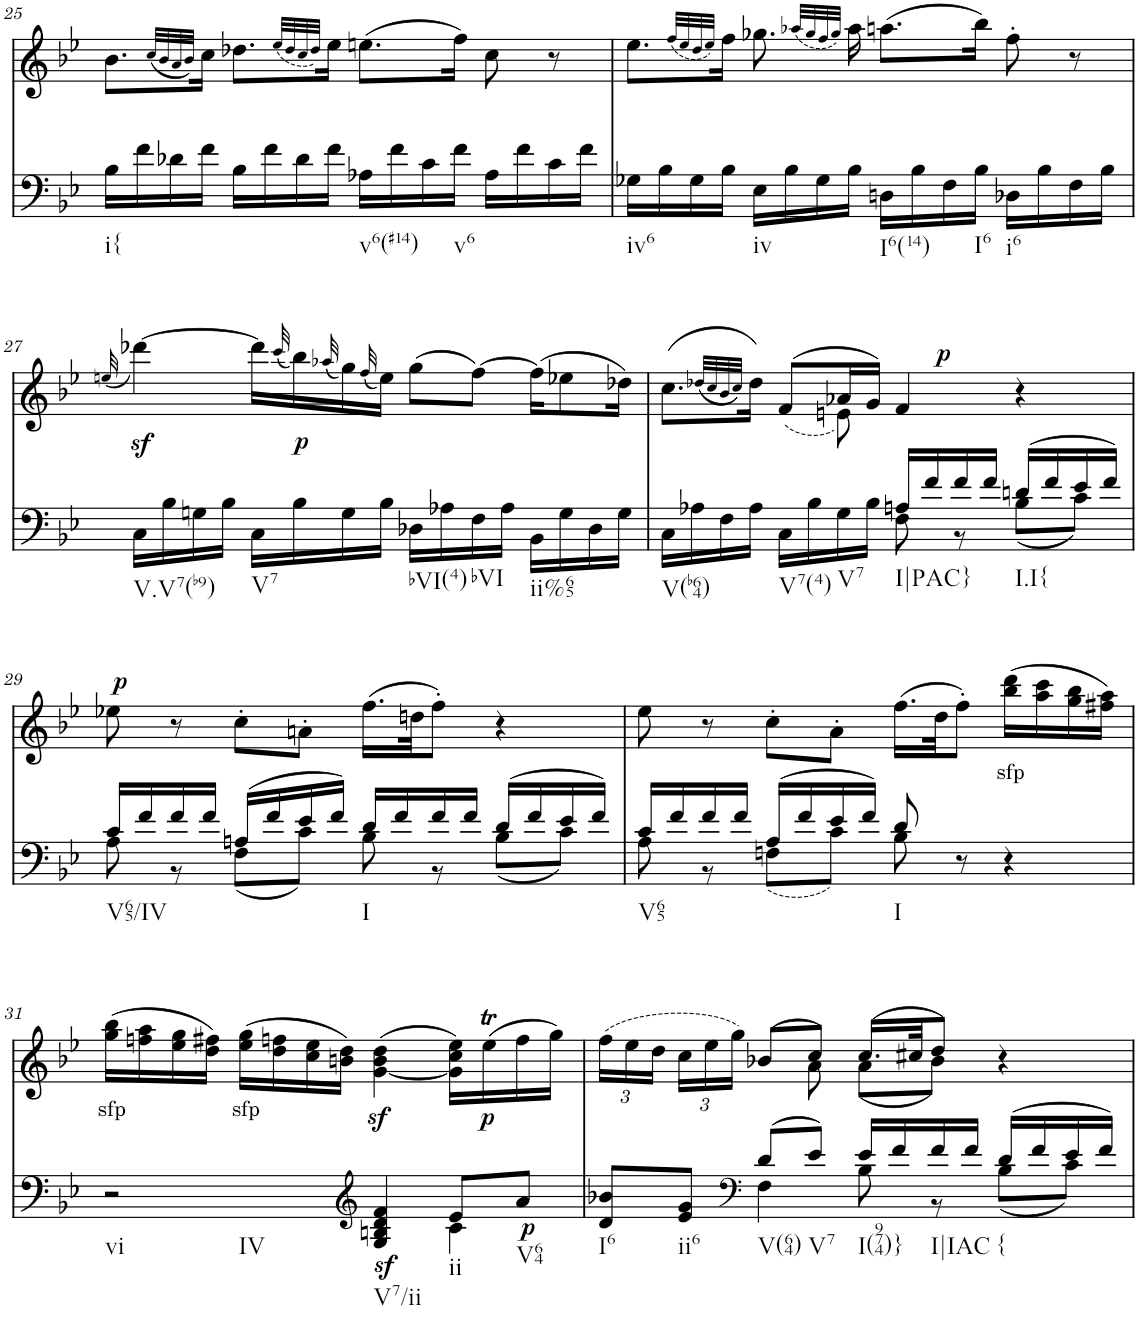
**kern	**dynam	**kern	**text	**dynam
*part2	*part2	*part1	*part1	*part1
*staff2	*staff2	*staff1	*staff1	*staff1
*I"Piano	*	*I"Piano	*	*
*I'Pno	*	*I'Pno	*	*
!!LO:PB:g=z
*clefF4	*	*clefG2	*	*
*k[b-e-]	*	*k[b-e-]	*	*
*B-:	*	*B-:	*	*
*M4/4	*	*M4/4	*	*
=25	=25	=25	=25	=25
!LO:TX:b:t=i{	!	!	!	!
16B-\LL	.	8.b-\L	.	.
16f\	.	.	.	.
16d-X\	.	.	.	.
.	.	(32qcc/LLL	.	.
.	.	32qb-/	.	.
.	.	32qa/	.	.
.	.	32qb-/JJJ)	.	.
16f\JJ	.	16cc\Jk	.	.
16B-\LL	.	8.dd-X\L	.	.
16f\	.	.	.	.
16d-\	.	.	.	.
.	.	(32qee-/LLL	.	.
.	.	32qdd-/	.	.
.	.	32qcc/	.	.
.	.	32qdd-/JJJ)	.	.
16f\JJ	.	16ee-\Jk	.	.
!LO:TX:b:t=v6(#14)	!	!	!	!
16A-X\LL	.	(8.een\L	.	.
16f\	.	.	.	.
16c\	.	.	.	.
!LO:TX:b:t=v6	!	!	!	!
16f\JJ	.	16ff\Jk)	.	.
16A-\LL	.	8cc\	.	.
16f\	.	.	.	.
16c\	.	8r	.	.
16f\JJ	.	.	.	.
=26	=26	=26	=26	=26
!LO:TX:b:t=iv6	!	!	!	!
16G-X\LL	.	8.ee-\L	.	.
16B-\	.	.	.	.
16G-\	.	.	.	.
.	.	(32qff/LLL	.	.
.	.	32qee-/	.	.
.	.	32qdd/	.	.
.	.	32qee-/JJJ)	.	.
16B-\JJ	.	16ff\Jk	.	.
!LO:TX:b:t=iv	!	!	!	!
16E-\LL	.	8.gg-X\	.	.
16B-\	.	.	.	.
16G-\	.	.	.	.
.	.	(32qaa-X/LLL	.	.
.	.	32qgg-/	.	.
.	.	32qff/	.	.
.	.	32qgg-/JJJ)	.	.
16B-\JJ	.	16aa-\	.	.
!LO:TX:b:t=I6(14)	!	!	!	!
16Dn\LL	.	(8.aan\L	.	.
16B-\	.	.	.	.
16F\	.	.	.	.
!LO:TX:b:t=I6	!	!	!	!
16B-\JJ	.	16bb-\Jk)	.	.
!LO:TX:b:t=i6	!	!	!	!
16D-X\LL	.	8ff'\	.	.
16B-\	.	.	.	.
16F\	.	8r	.	.
16B-\JJ	.	.	.	.
!!LO:LB:g=z
=27	=27	=27	=27	=27
.	.	(32qeen/	.	.
!LO:TX:b:t=V.V7(b9)	!	!	!	!
16C\LL	.	[4ddd-Xz<\)	.	.
16B-\	.	.	.	.
16Gn\	.	.	.	.
16B-\JJ	.	.	.	.
!LO:TX:b:t=V7	!	!	!	!
16C\LL	.	16ddd-\LL]	.	.
.	.	(32qccc/	.	.
!	!	!	!	!LO:DY:b
16B-\	.	16bb-\)	.	p
.	.	(32qaa-X/	.	.
16G\	.	16gg\)	.	.
.	.	(32qff/	.	.
16B-\JJ	.	16ee\JJ)	.	.
!LO:TX:b:t=bVI(4)	!	!	!	!
16D-X\LL	.	(8gg\L	.	.
16A-X\	.	.	.	.
!LO:TX:b:t=bVI	!	!	!	!
16F\	.	[8ff\J)	.	.
16A-\JJ	.	.	.	.
!LO:TX:b:t=ii%65	!	!	!	!
16BB-\LL	.	(16ff\KL]	.	.
16G\	.	8ee-X\	.	.
16D-\	.	.	.	.
16G\JJ	.	16dd-X\Jk)	.	.
=28	=28	=28	=28	=28
*^	*	*^	*	*
!LO:TX:b:t=V(b64)	!	!	!	!	!	!
16C\LL	2ryy	.	(>8.cc\L	4.ryy	.	.
16A-X\	.	.	.	.	.	.
16F\	.	.	.	.	.	.
.	.	.	(32qdd-X/LLL	.	.	.
.	.	.	32qcc/	.	.	.
.	.	.	32qb-/	.	.	.
.	.	.	32qcc/JJJ)	.	.	.
16A-\JJ	.	.	16dd-\Jk)	.	.	.
!LO:TX:b:t=V7(4)	!	!	!	!	!	!
16C\LL	.	.	((<8f/L	.	.	.
16B-\	.	.	.	.	.	.
!LO:TX:b:t=V7	!	!	!	!	!	!
16G\	.	.	16a-X/L	8en\)	.	.
16B-\JJ	.	.	16g/JJ)	.	.	.
!LO:TX:b:t=I|PAC}	!	!	!	!	!	!
!	!	!	!	!	!	!LO:DY:a
16An/LL	8F\	.	4f/	2ryy	.	p
16f/	.	.	.	.	.	.
16f/	8r	.	.	.	.	.
16f/JJ	.	.	.	.	.	.
!LO:TX:b:t=I.I{	!	!	!	!	!	!
(16dn/LL	(8B-\L	.	4r	.	.	.
16f/	.	.	.	.	.	.
16e-/	8c\J)	.	.	.	.	.
16f/JJ)	.	.	.	.	.	.
*	*	*	*v	*v	*	*
!!LO:LB:g=z
=29	=29	=29	=29	=29	=29
!LO:TX:b:t=V65/IV	!	!	!	!	!
!	!	!	!	!	!LO:DY:a
16c/LL	8A\	.	8ee-X\	.	p
16f/	.	.	.	.	.
16f/	8r	.	8r	.	.
16f/JJ	.	.	.	.	.
(16An/LL	(8F\L	.	8cc'\L	.	.
16f/	.	.	.	.	.
16e-/	8c\J)	.	8an'\J	.	.
16f/JJ)	.	.	.	.	.
!LO:TX:b:t=I	!	!	!	!	!
16d/LL	8B-\	.	(16.ff\LL	.	.
16f/	.	.	.	.	.
.	.	.	32ddn\JK	.	.
16f/	8r	.	8ff'\J)	.	.
16f/JJ	.	.	.	.	.
(16d/LL	(8B-\L	.	4r	.	.
16f/	.	.	.	.	.
16e-/	8c\J)	.	.	.	.
16f/JJ)	.	.	.	.	.
=30	=30	=30	=30	=30	=30
!LO:TX:b:t=V65	!	!	!	!	!
16c/LL	8A\	.	8ee-\	.	.
16f/	.	.	.	.	.
16f/	8r	.	8r	.	.
16f/JJ	.	.	.	.	.
(16A/LL	(8Fn\L	.	8cc'\L	.	.
16f/	.	.	.	.	.
16e-/	8c\J)	.	8a'\J	.	.
16f/JJ)	.	.	.	.	.
!LO:TX:b:t=I	!	!	!	!	!
8d/	8B-\	.	(16.ff\LL	.	.
.	.	.	32dd\JK	.	.
8r	4.ryy	.	8ff'\J)	.	.
!	!	!	!	!LO:LY:b	!
4r	.	.	(16bb-\ 16ddd\LL	sfp	.
.	.	.	16aa\ 16ccc\	.	.
.	.	.	16gg\ 16bb-\	.	.
.	.	.	16ff#X\ 16aa\JJ)	.	.
!!LO:LB:g=z
=31	=31	=31	=31	=31	=31
!LO:TX:b:t=vi	!	!	!	!	!
!LO:TX:b:t=IV	!	!	!	!	!
!	!	!	!	!LO:LY:b	!
2r	2.ryy	.	(16gg\ 16bb-\LL	sfp	.
.	.	.	16ffn\ 16aa\	.	.
.	.	.	16ee-\ 16gg\	.	.
.	.	.	16dd\ 16ff#X\JJ)	.	.
!	!	!	!	!LO:LY:b	!
.	.	.	(16ee-\ 16gg\LL	sfp	.
.	.	.	16dd\ 16ffn\	.	.
.	.	.	16cc\ 16ee-\	.	.
.	.	.	16bn\ 16dd\JJ)	.	.
*clefG2	*	*	*	*	*
!LO:TX:b:t=V7/ii	!	!	!	!	!
!	!	!LO:DY:b	!	!	!
4G/ 4Bn/ 4d/ 4f/	.	sf	(>[<4g\z< 4b\z< 4dd\z<	.	.
!LO:TX:b:t=ii	!	!	!	!	!
8e-/L	4c\	.	16g\] 16cc\ 16ee-\LL)	.	.
!	!	!	!	!	!LO:DY:b
.	.	.	(16ee-T\	.	p
!LO:TX:b:t=V64	!	!	!	!	!
!	!	!LO:DY:b	!	!	!
8a/J	.	p	16ff\	.	.
.	.	.	16gg\JJ)	.	.
=32	=32	=32	=32	=32	=32
*	*	*	*Xbrackettup	*	*
*	*	*	*^	*	*
!LO:TX:b:t=I6	!	!	!	!	!	!
8d/ 8b-X/L	4ryy	.	(>24ff\LL	4.ryy	.	.
.	.	.	24ee-\	.	.	.
.	.	.	24dd\JJ	.	.	.
!LO:TX:b:t=ii6	!	!	!	!	!	!
8e-/ 8g/J	.	.	24cc\LL	.	.	.
.	.	.	24ee-\	.	.	.
.	.	.	24gg\JJ)	.	.	.
*clefF4	*	*	*	*	*	*
!LO:TX:b:t=V(64)	!	!	!	!	!	!
(8d/L	4F\	.	(8b-X/L	.	.	.
!LO:TX:b:t=V7	!	!	!	!	!	!
8e-/J)	.	.	8cc/J)	8a\	.	.
!LO:TX:b:t=I(974)}	!	!	!	!	!	!
16e-/LL	8B-\	.	(16.cc/LL	(8a\L	.	.
16f/	.	.	.	.	.	.
.	.	.	32cc#X/JK	.	.	.
!LO:TX:b:t=I|IAC	!	!	!	!	!	!
16f/	8r	.	8dd/J)	8b-\J)	.	.
16f/JJ	.	.	.	.	.	.
!LO:TX:b:t={	!	!	!	!	!	!
(16d/LL	(8B-\L	.	4r	4ryy	.	.
16f/	.	.	.	.	.	.
16e-/	8c\J)	.	.	.	.	.
16f/JJ)	.	.	.	.	.	.
*v	*v	*	*	*	*	*
*	*	*v	*v	*	*
=	=	=	=	=
*-	*-	*-	*-	*-
